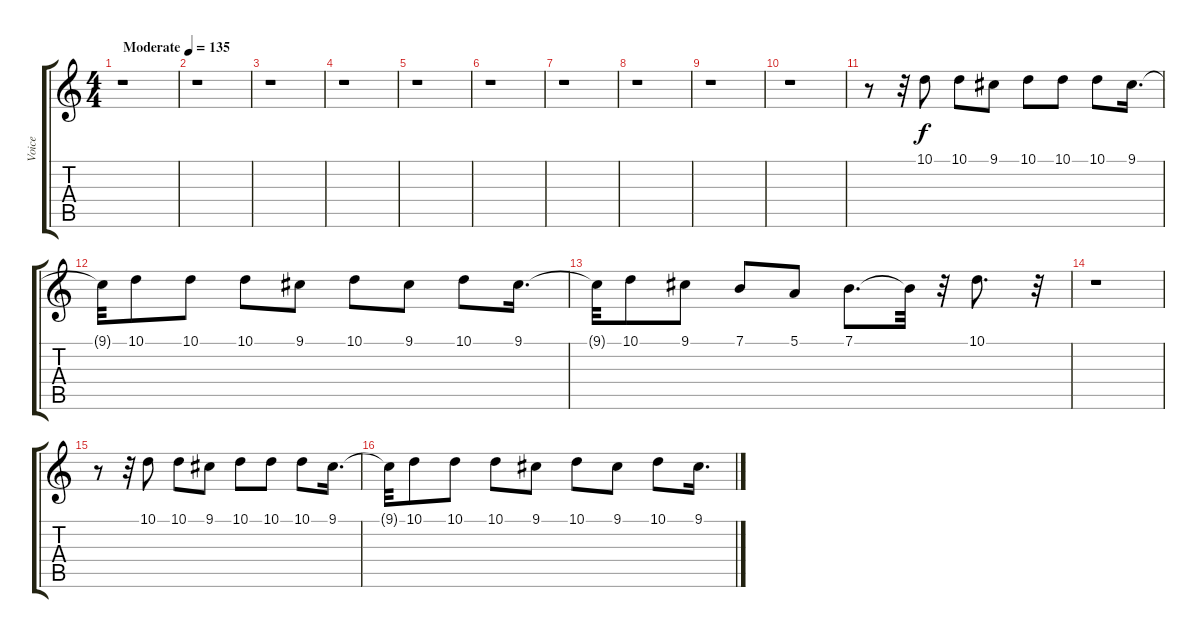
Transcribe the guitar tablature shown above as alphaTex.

\track ("Voice" "Voice") {instrument flute}
\staff {score tabs}
\tuning (E4 B3 G3 D3 A2 E2) {hide}
\ts (4 4)
\tempo (135 "Moderate")
\clef g2
\ks c
r.1{dy f instrument flute} |
r.1 |
r.1 |
r.1 |
r.1 |
r.1 |
r.1 |
r.1 |
r.1 |
r.1 |
r.8 r.32 10.1.8 10.1.8 9.1.8 10.1.8 10.1.8 10.1.8 9.1.16{d} |
9.1{t}.32 10.1.8 10.1.8 10.1.8 9.1.8 10.1.8 9.1.8 10.1.8 9.1.16{d} |
9.1{t}.32 10.1.8 9.1.8 7.1.8 5.1.8 7.1.8{d} 7.1{t}.32 r.32 10.1.8{d} r.32 |
r.1 |
r.8 r.32 10.1.8 10.1.8 9.1.8 10.1.8 10.1.8 10.1.8 9.1.16{d} |
9.1{t}.32 10.1.8 10.1.8 10.1.8 9.1.8 10.1.8 9.1.8 10.1.8 9.1.16{d}
